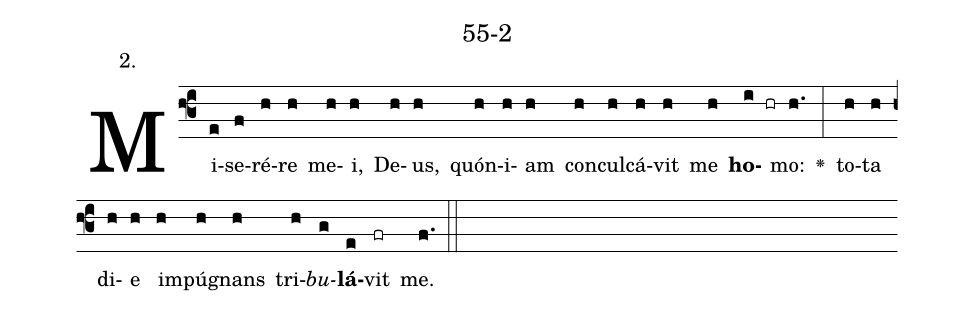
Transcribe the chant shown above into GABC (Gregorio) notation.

name: 55-2;
annotation: 2.;
%%
(f3)Mi(e)se(f)ré(h)re(h) me(h)i,(h) De(h)us,(h) quón(h)i(h)am(h) con(h)cul(h)cá(h)vit(h) me(h) <b>ho</b>(i hr)mo:(h.) <v>\greheightstar</v>(:) to(h)ta(h) di(h)e(h) im(h)pú(h)gnans(h) tri(h)<i>bu</i>(g)<b>lá</b>(e)vit(fr) me.(f.) (::)


%E(h) u(h) o(h) u(g) a(e) e.(f.) (::)
